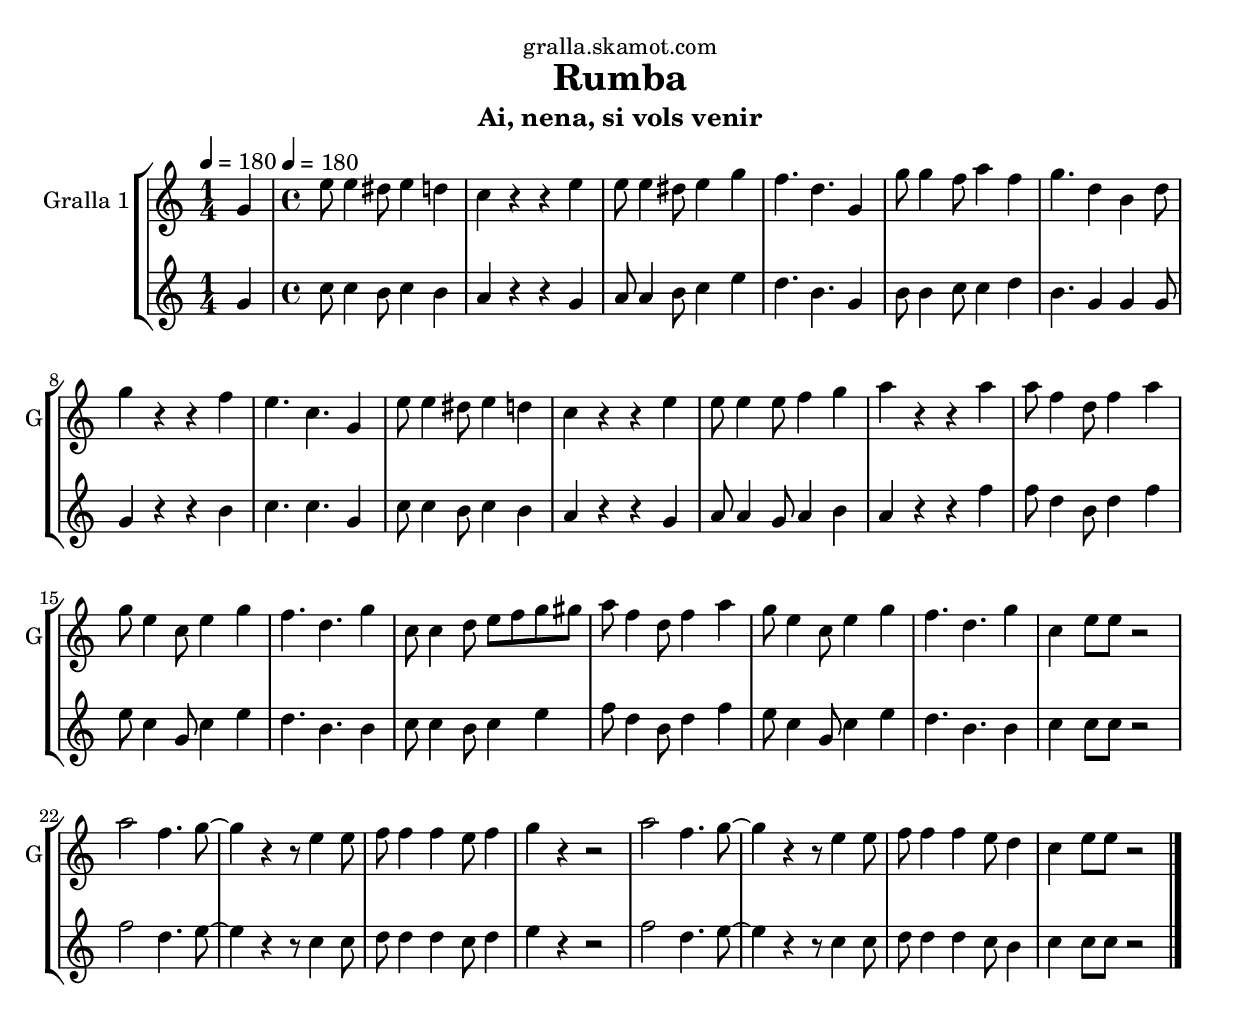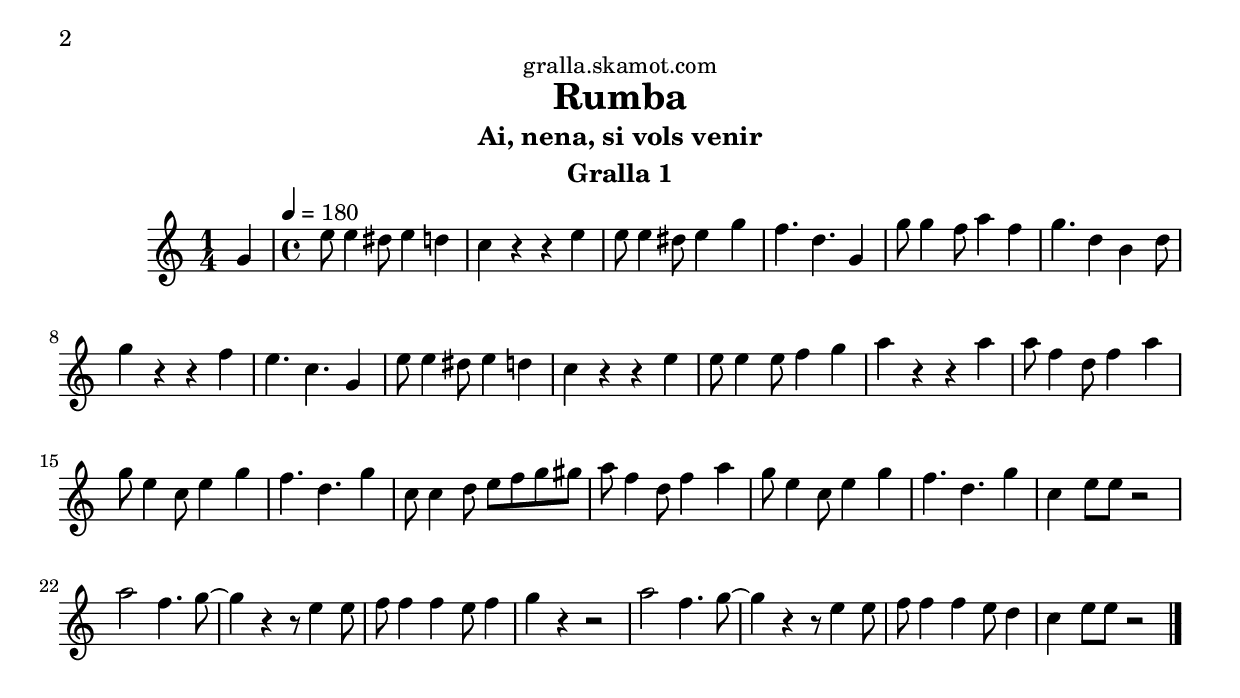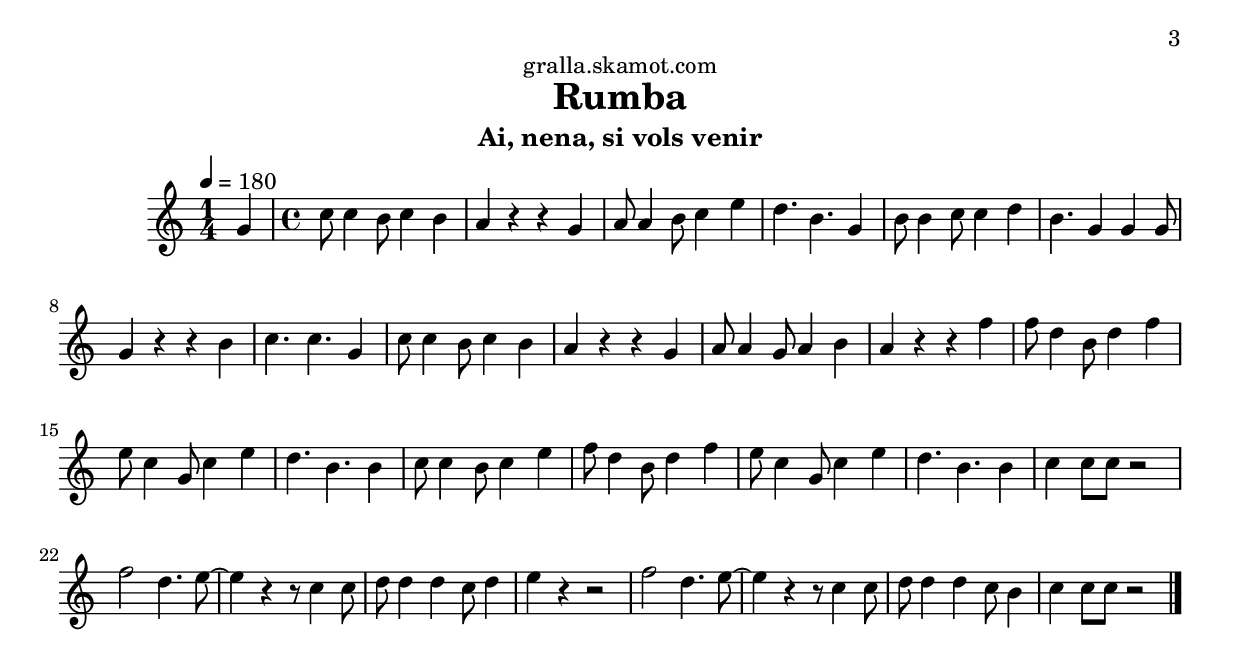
\version "2.16.2"

\header {
  dedication="gralla.skamot.com"
  title="Rumba"
  subtitle="Ai, nena, si vols venir"
  subsubtitle=""
  poet=""
  meter=""
  piece=""
  composer=""
  arranger=""
  opus=""
  instrument=""
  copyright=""
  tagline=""
}

liniaroAa =
\relative g'
{
  \clef treble
  \key c \major
  \time 1/4
  g4 \tempo 4 = 180  |
  \time 4/4   e'8 e4 dis8 e4 d  |
  c4 r r e  |
  e8 e4 dis8 e4 g  |
  %05
  f4. d g,4  |
  g'8 g4 f8 a4 f  |
  g4. d4 b d8  |
  g4 r r f  |
  e4. c g4  |
  %10
  e'8 e4 dis8 e4 d  |
  c4 r r e  |
  e8 e4 e8 f4 g  |
  a4 r r a  |
  a8 f4 d8 f4 a  |
  %15
  g8 e4 c8 e4 g  |
  f4. d g4  |
  c,8 c4 d8 e f g gis  |
  a8 f4 d8 f4 a  |
  g8 e4 c8 e4 g  |
  %20
  f4. d g4  |
  c,4 e8 e r2  |
  a2 f4. g8 ~  |
  g4 r r8 e4 e8  |
  f8 f4 f e8 f4  |
  %25
  g4 r4 r2  | % troigo!
  a2 f4. g8 ~  |
  g4 r r8 e4 e8  |
  f8 f4 f e8 d4  |
  c4 e8 e r2  \bar "|."
}

liniaroAb =
\relative g'
{
  \tempo 4 = 180
  \clef treble
  \key c \major
  \time 1/4
  g4  |
  \time 4/4   c8 c4 b8 c4 b  |
  a4 r r g  |
  a8 a4 b8 c4 e  |
  %05
  d4. b g4  |
  b8 b4 c8 c4 d  |
  b4. g4 g g8  |
  g4 r r b  |
  c4. c g4  |
  %10
  c8 c4 b8 c4 b  |
  a4 r r g  |
  a8 a4 g8 a4 b  |
  a4 r r f'  |
  f8 d4 b8 d4 f  |
  %15
  e8 c4 g8 c4 e  |
  d4. b b4  |
  c8 c4 b8 c4 e  |
  f8 d4 b8 d4 f  |
  e8 c4 g8 c4 e  |
  %20
  d4. b b4  |
  c4 c8 c r2  |
  f2 d4. e8 ~  |
  e4 r r8 c4 c8  |
  d8 d4 d c8 d4  |
  %25
  e4 r4 r2  | % troigo!
  f2 d4. e8 ~  |
  e4 r r8 c4 c8  |
  d8 d4 d c8 b4  |
  c4 c8 c r2  \bar "|."
}

\bookpart {
  \score {
    \new StaffGroup {
      \override Score.RehearsalMark #'self-alignment-X = #LEFT
      <<
        \new Staff \with {instrumentName = #"Gralla 1" shortInstrumentName = #"G"} \liniaroAa
        \new Staff \with {instrumentName = #"" shortInstrumentName = #" "} \liniaroAb
      >>
    }
    \layout {}
  }
  \score { \unfoldRepeats
    \new StaffGroup {
      \override Score.RehearsalMark #'self-alignment-X = #LEFT
      <<
        \new Staff \with {instrumentName = #"Gralla 1" shortInstrumentName = #"G"} \liniaroAa
        \new Staff \with {instrumentName = #"" shortInstrumentName = #" "} \liniaroAb
      >>
    }
    \midi {
      \set Staff.midiInstrument = "oboe"
      \set DrumStaff.midiInstrument = "drums"
    }
  }
}

\bookpart {
  \header {instrument="Gralla 1"}
  \score {
    \new StaffGroup {
      \override Score.RehearsalMark #'self-alignment-X = #LEFT
      <<
        \new Staff \liniaroAa
      >>
    }
    \layout {}
  }
  \score { \unfoldRepeats
    \new StaffGroup {
      \override Score.RehearsalMark #'self-alignment-X = #LEFT
      <<
        \new Staff \liniaroAa
      >>
    }
    \midi {
      \set Staff.midiInstrument = "oboe"
      \set DrumStaff.midiInstrument = "drums"
    }
  }
}

\bookpart {
  \header {instrument=""}
  \score {
    \new StaffGroup {
      \override Score.RehearsalMark #'self-alignment-X = #LEFT
      <<
        \new Staff \liniaroAb
      >>
    }
    \layout {}
  }
  \score { \unfoldRepeats
    \new StaffGroup {
      \override Score.RehearsalMark #'self-alignment-X = #LEFT
      <<
        \new Staff \liniaroAb
      >>
    }
    \midi {
      \set Staff.midiInstrument = "oboe"
      \set DrumStaff.midiInstrument = "drums"
    }
  }
}

